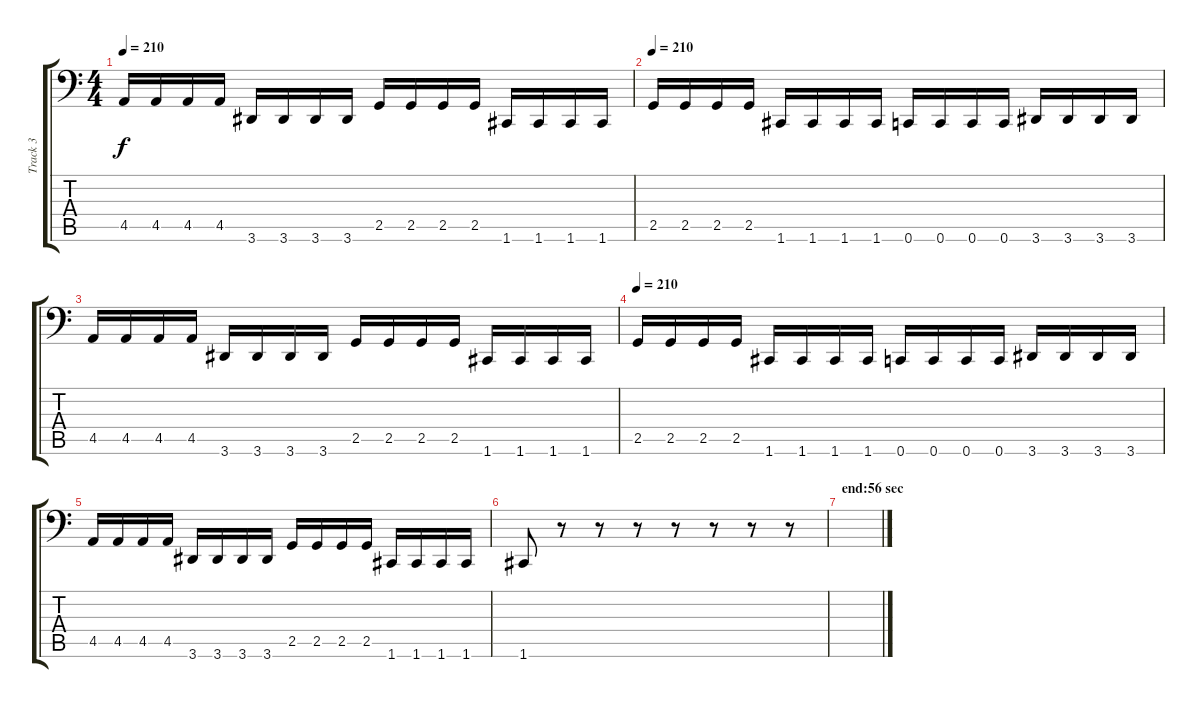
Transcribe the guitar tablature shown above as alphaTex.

\track ("Track 3" "Track 3") {instrument electricbassfinger}
\staff {score tabs}
\tuning (C3 G2 Eb2 Bb1 F1 C1) {hide}
\ts (4 4)
\tempo 210
\clef f4
\ks c
4.5.16{dy f} 4.5.16 4.5.16 4.5.16 3.6.16 3.6.16 3.6.16 3.6.16 2.5.16 2.5.16 2.5.16 2.5.16 1.6.16 1.6.16 1.6.16 1.6.16 |
\tempo 210
2.5.16 2.5.16 2.5.16 2.5.16 1.6.16 1.6.16 1.6.16 1.6.16 0.6.16 0.6.16 0.6.16 0.6.16 3.6.16 3.6.16 3.6.16 3.6.16 |
4.5.16 4.5.16 4.5.16 4.5.16 3.6.16 3.6.16 3.6.16 3.6.16 2.5.16 2.5.16 2.5.16 2.5.16 1.6.16 1.6.16 1.6.16 1.6.16 |
\tempo 210
2.5.16 2.5.16 2.5.16 2.5.16 1.6.16 1.6.16 1.6.16 1.6.16 0.6.16 0.6.16 0.6.16 0.6.16 3.6.16 3.6.16 3.6.16 3.6.16 |
4.5.16 4.5.16 4.5.16 4.5.16 3.6.16 3.6.16 3.6.16 3.6.16 2.5.16 2.5.16 2.5.16 2.5.16 1.6.16 1.6.16 1.6.16 1.6.16 |
1.6.8 r.8 r.8 r.8 r.8 r.8 r.8 r.8 |
\section ("" "end:56 sec")
